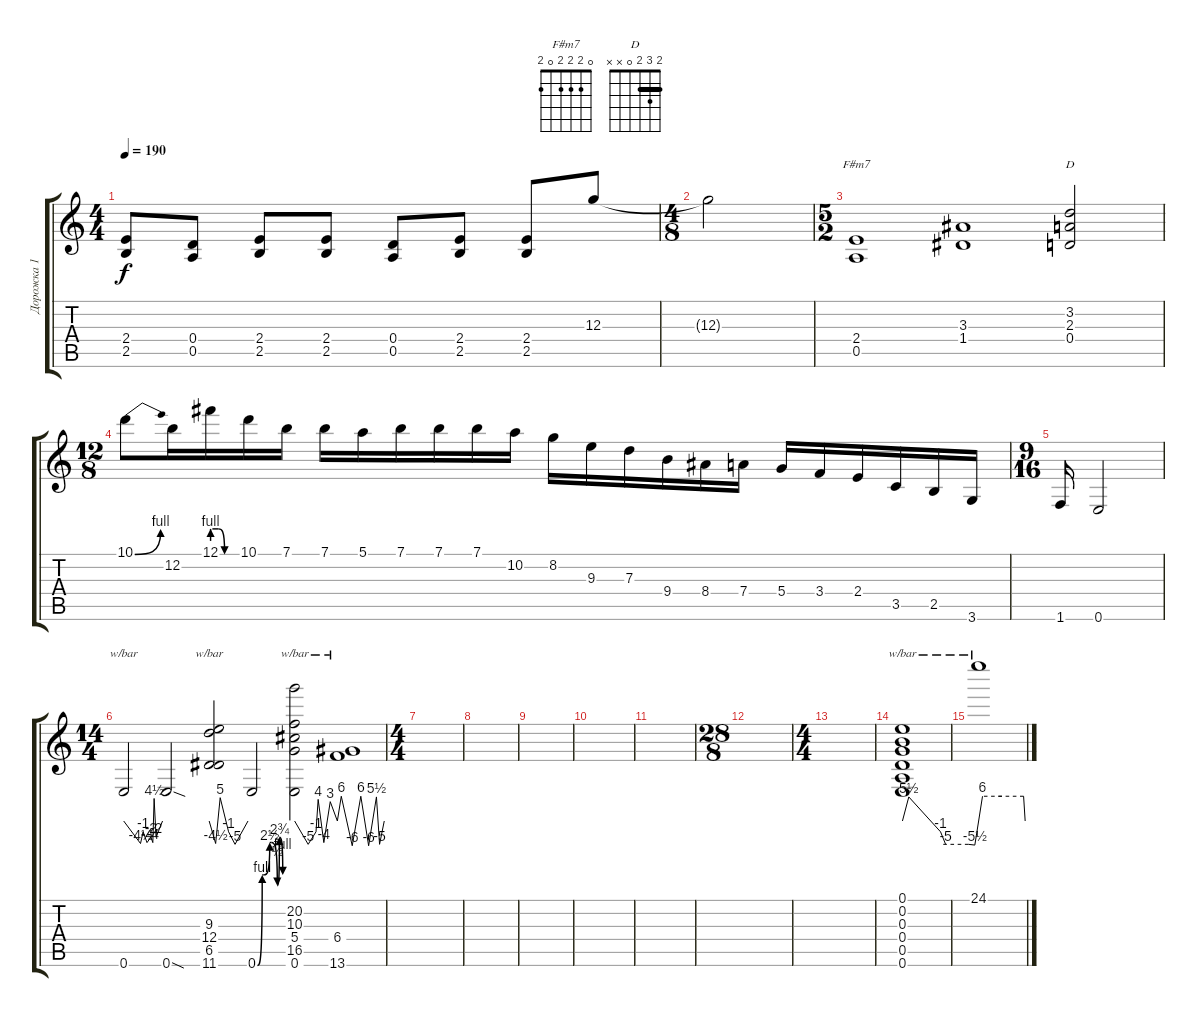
\track ("Дорожка 1" "Дорожка 1") {instrument distortionguitar}
\staff {score tabs}
\tuning (E4 B3 G3 D3 A2 E2) {hide}
\chord ("F#m7" 0 2 2 2 0 2)
\chord ("D" 2 3 2 0 x x) {barre 2}
\ts (4 4)
\tempo 190
\clef g2
\ks c
(2.4 2.5).8{dy f} (0.4 0.5).8 (2.4 2.5).8 (2.4 2.5).8 (0.4 0.5).8 (2.4 2.5).8 (2.4 2.5).8 12.3.8 |
\ts (4 8)
12.3{t}.2 |
\ts (5 2)
(2.4 0.5).1{ch "F#m7"} (3.3 1.4).1 (3.2 2.3 0.4).2{ch "D"} |
\ts (12 8)
10.1{be (bend 0 0 60 4)}.8 12.2.16 12.1{be (custom 0 4 15 4 30 0 60 0)}.16 10.1.16 7.1.16 7.1.16 5.1.16 7.1.16 7.1.16 7.1.16 10.2.16 8.2.16 9.3.16 7.3.16 9.4.16 8.4.16 7.4.16 5.4.16 3.4.16 2.4.16 3.5.16 2.5.16 3.6.16 |
\ts (9 16)
1.6.16 0.6.2 |
\ts (14 4)
0.6.2{tbe (custom default 0 0 26 -18 30 -4 36 -16 42 -8 45 -16 47 18 50 -8 60 0)} 0.6{sod}.2 (9.3 12.4 6.5 11.6).2{tbe (custom default 0 0 10 -18 17 20 30 -4 40 -20 60 0)} 0.6{be (custom 0 0 11 4 15 4 29 10 33 10 47 2 52 11 60 4)}.2 (20.2 10.3 5.4 16.5 0.6).2{tbe (custom default 0 0 19 -20 30 -4 33 16 41 -16 50 12 60 0)} (6.4 13.6).1{tbe (custom default 0 0 5 24 19 -24 30 24 40 -24 50 22 54 -20 60 0)} |
\ts (4 4)
|
|
|
|
|
\ts (28 8)
|
\ts (4 4)
|
(0.1 0.2 0.3 0.4 0.5 0.6).1{tbe (custom default 0 0 5 22 30 -4 34 -20 52 -20 57 -22 60 0)} |
24.1.1{tbe (custom default 0 0 5 24 30 24 58 24 60 0)}
